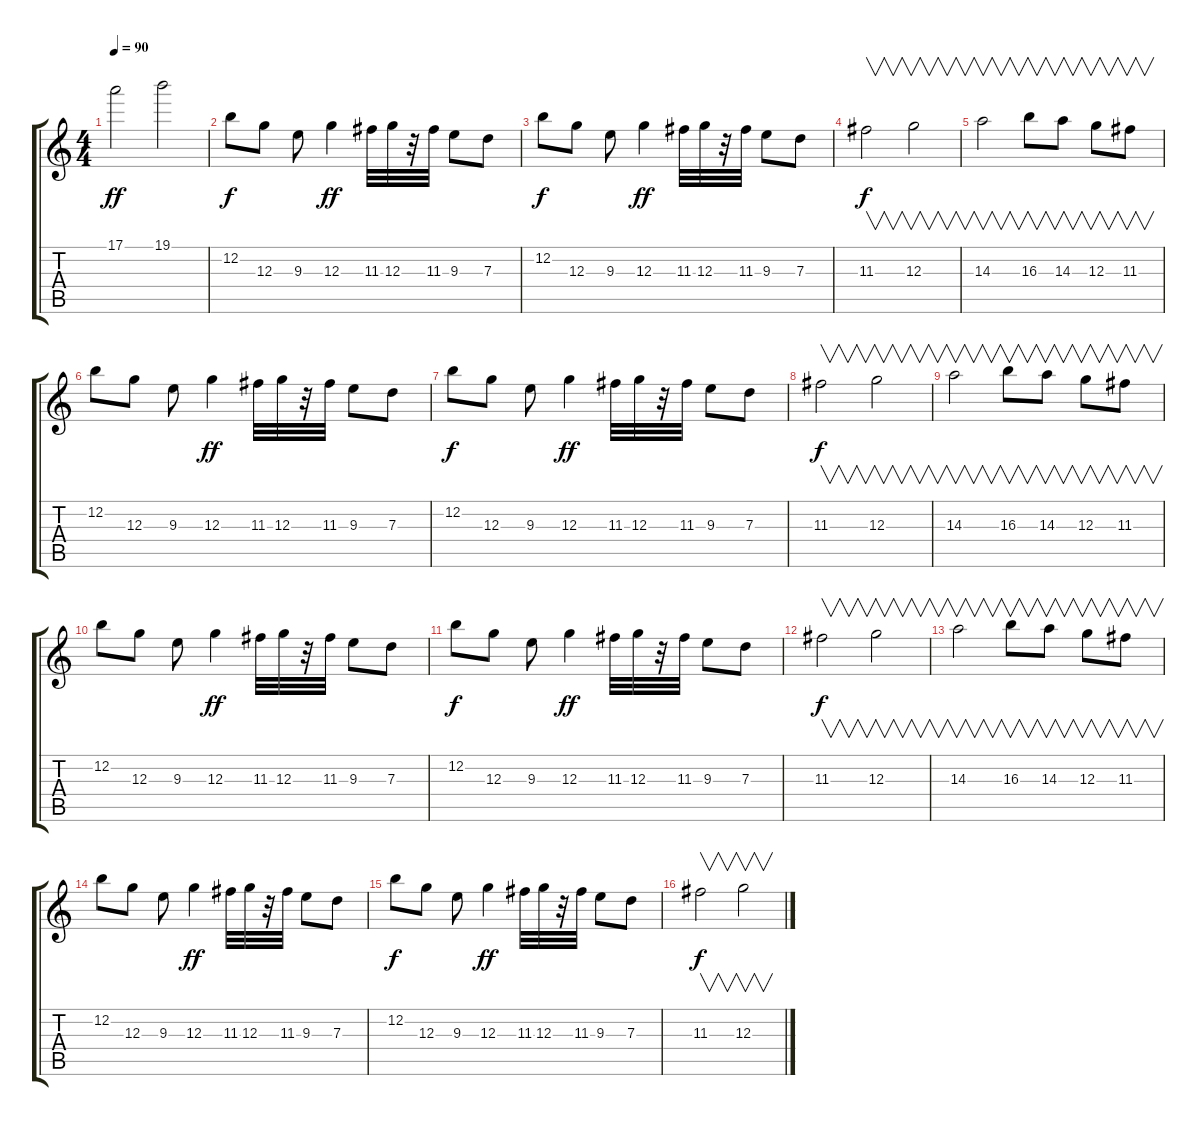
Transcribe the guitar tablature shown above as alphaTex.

\track "" {instrument distortionguitar}
\staff {score tabs}
\tuning (E4 B3 G3 D3 A2 E2) {hide}
\ts (4 4)
\tempo 90
\clef g2
\ks c
17.1.2{dy ff} 19.1.2 |
12.2.8{dy f} 12.3.8 9.3.8 12.3.4{dy ff} 11.3.32 12.3.32 r.32 11.3.32 9.3.8 7.3.8 |
12.2.8{dy f} 12.3.8 9.3.8 12.3.4{dy ff} 11.3.32 12.3.32 r.32 11.3.32 9.3.8 7.3.8 |
11.3.2{v dy f} 12.3.2{v} |
14.3.2{v} 16.3.8{v} 14.3.8{v} 12.3.8{v} 11.3.8{v} |
12.2.8 12.3.8 9.3.8 12.3.4{dy ff} 11.3.32 12.3.32 r.32 11.3.32 9.3.8 7.3.8 |
12.2.8{dy f} 12.3.8 9.3.8 12.3.4{dy ff} 11.3.32 12.3.32 r.32 11.3.32 9.3.8 7.3.8 |
11.3.2{v dy f} 12.3.2{v} |
14.3.2{v} 16.3.8{v} 14.3.8{v} 12.3.8{v} 11.3.8{v} |
12.2.8 12.3.8 9.3.8 12.3.4{dy ff} 11.3.32 12.3.32 r.32 11.3.32 9.3.8 7.3.8 |
12.2.8{dy f} 12.3.8 9.3.8 12.3.4{dy ff} 11.3.32 12.3.32 r.32 11.3.32 9.3.8 7.3.8 |
11.3.2{v dy f} 12.3.2{v} |
14.3.2{v} 16.3.8{v} 14.3.8{v} 12.3.8{v} 11.3.8{v} |
12.2.8 12.3.8 9.3.8 12.3.4{dy ff} 11.3.32 12.3.32 r.32 11.3.32 9.3.8 7.3.8 |
12.2.8{dy f} 12.3.8 9.3.8 12.3.4{dy ff} 11.3.32 12.3.32 r.32 11.3.32 9.3.8 7.3.8 |
11.3.2{v dy f} 12.3.2{v}
